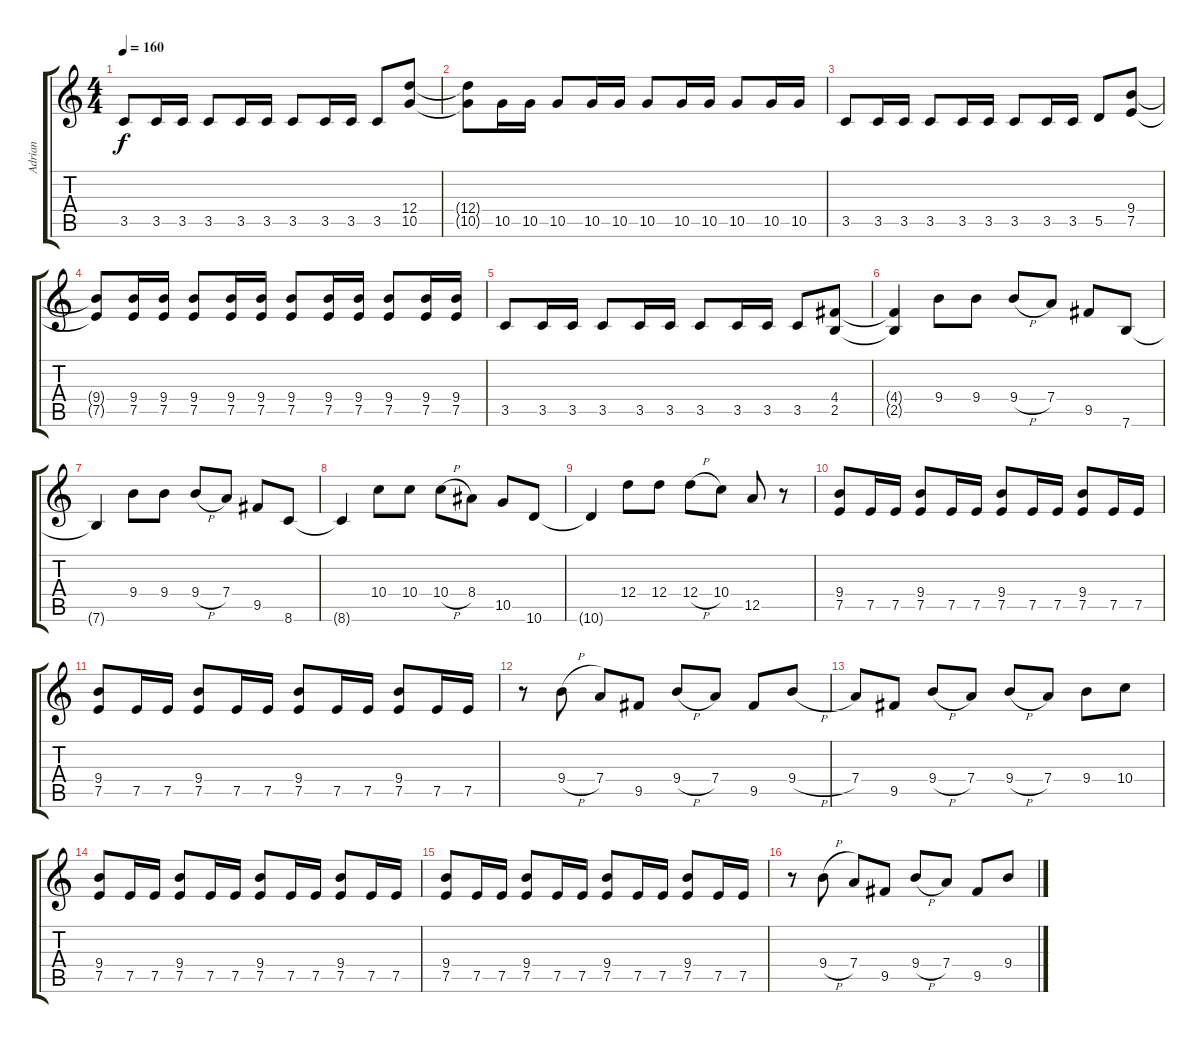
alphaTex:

\track ("Adrian" "Adrian") {instrument distortionguitar}
\staff {score tabs}
\tuning (E4 B3 G3 D3 A2 E2) {hide}
\ts (4 4)
\tempo 160
\clef g2
\ks c
3.5.8{dy f} 3.5.16 3.5.16 3.5.8 3.5.16 3.5.16 3.5.8 3.5.16 3.5.16 3.5.8 (12.4 10.5).8 |
(12.4{t} 10.5{t}).8 10.5.16 10.5.16 10.5.8 10.5.16 10.5.16 10.5.8 10.5.16 10.5.16 10.5.8 10.5.16 10.5.16 |
3.5.8 3.5.16 3.5.16 3.5.8 3.5.16 3.5.16 3.5.8 3.5.16 3.5.16 5.5.8 (9.4 7.5).8 |
(9.4{t} 7.5{t}).8 (9.4 7.5).16 (9.4 7.5).16 (9.4 7.5).8 (9.4 7.5).16 (9.4 7.5).16 (9.4 7.5).8 (9.4 7.5).16 (9.4 7.5).16 (9.4 7.5).8 (9.4 7.5).16 (9.4 7.5).16 |
3.5.8 3.5.16 3.5.16 3.5.8 3.5.16 3.5.16 3.5.8 3.5.16 3.5.16 3.5.8 (4.4 2.5).8 |
(4.4{t} 2.5{t}).4 9.4.8 9.4.8 9.4{h}.8 7.4.8 9.5.8 7.6.8 |
7.6{t}.4 9.4.8 9.4.8 9.4{h}.8 7.4.8 9.5.8 8.6.8 |
8.6{t}.4 10.4.8 10.4.8 10.4{h}.8 8.4.8 10.5.8 10.6.8 |
10.6{t}.4 12.4.8 12.4.8 12.4{h}.8 10.4.8 12.5.8 r.8 |
(9.4 7.5).8 7.5.16 7.5.16 (9.4 7.5).8 7.5.16 7.5.16 (9.4 7.5).8 7.5.16 7.5.16 (9.4 7.5).8 7.5.16 7.5.16 |
(9.4 7.5).8 7.5.16 7.5.16 (9.4 7.5).8 7.5.16 7.5.16 (9.4 7.5).8 7.5.16 7.5.16 (9.4 7.5).8 7.5.16 7.5.16 |
r.8 9.4{h}.8 7.4.8 9.5.8 9.4{h}.8 7.4.8 9.5.8 9.4{h}.8 |
7.4.8 9.5.8 9.4{h}.8 7.4.8 9.4{h}.8 7.4.8 9.4.8 10.4.8 |
(9.4 7.5).8 7.5.16 7.5.16 (9.4 7.5).8 7.5.16 7.5.16 (9.4 7.5).8 7.5.16 7.5.16 (9.4 7.5).8 7.5.16 7.5.16 |
(9.4 7.5).8 7.5.16 7.5.16 (9.4 7.5).8 7.5.16 7.5.16 (9.4 7.5).8 7.5.16 7.5.16 (9.4 7.5).8 7.5.16 7.5.16 |
r.8 9.4{h}.8 7.4.8 9.5.8 9.4{h}.8 7.4.8 9.5.8 9.4{h}.8
